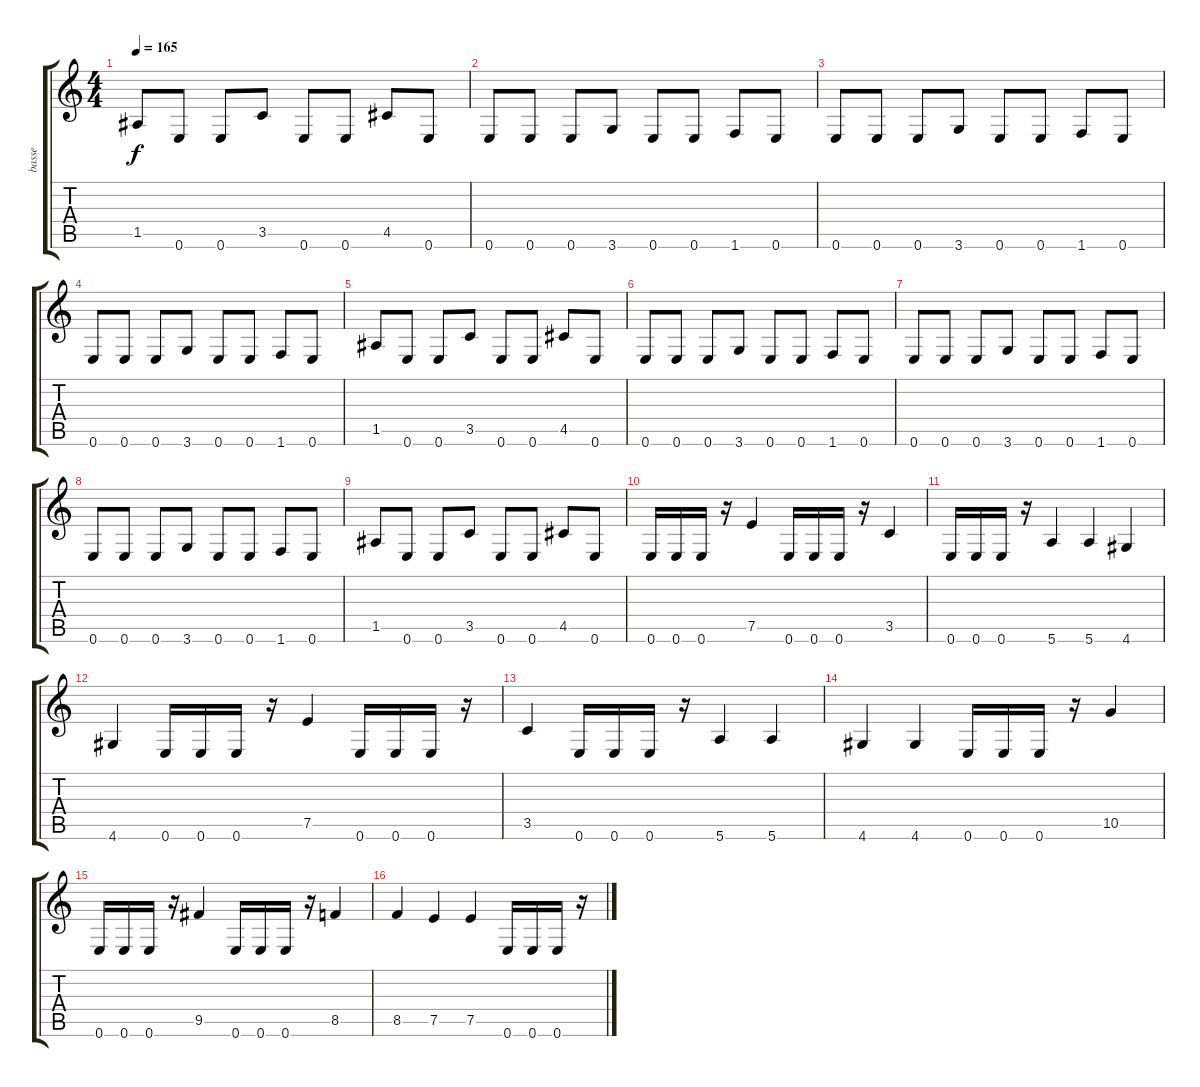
\track ("basse" "basse") {instrument electricbassfinger}
\staff {score tabs}
\tuning (E4 B3 G3 D3 A2 E2) {hide}
\ts (4 4)
\tempo 165
\clef g2
\ks c
1.5.8{dy f} 0.6.8 0.6.8 3.5.8 0.6.8 0.6.8 4.5.8 0.6.8 |
0.6.8 0.6.8 0.6.8 3.6.8 0.6.8 0.6.8 1.6.8 0.6.8 |
0.6.8 0.6.8 0.6.8 3.6.8 0.6.8 0.6.8 1.6.8 0.6.8 |
0.6.8 0.6.8 0.6.8 3.6.8 0.6.8 0.6.8 1.6.8 0.6.8 |
1.5.8 0.6.8 0.6.8 3.5.8 0.6.8 0.6.8 4.5.8 0.6.8 |
0.6.8 0.6.8 0.6.8 3.6.8 0.6.8 0.6.8 1.6.8 0.6.8 |
0.6.8 0.6.8 0.6.8 3.6.8 0.6.8 0.6.8 1.6.8 0.6.8 |
0.6.8 0.6.8 0.6.8 3.6.8 0.6.8 0.6.8 1.6.8 0.6.8 |
1.5.8 0.6.8 0.6.8 3.5.8 0.6.8 0.6.8 4.5.8 0.6.8 |
0.6.16 0.6.16 0.6.16 r.16 7.5.4 0.6.16 0.6.16 0.6.16 r.16 3.5.4 |
0.6.16 0.6.16 0.6.16 r.16 5.6.4 5.6.4 4.6.4 |
4.6.4 0.6.16 0.6.16 0.6.16 r.16 7.5.4 0.6.16 0.6.16 0.6.16 r.16 |
3.5.4 0.6.16 0.6.16 0.6.16 r.16 5.6.4 5.6.4 |
4.6.4 4.6.4 0.6.16 0.6.16 0.6.16 r.16 10.5.4 |
0.6.16 0.6.16 0.6.16 r.16 9.5.4 0.6.16 0.6.16 0.6.16 r.16 8.5.4 |
8.5.4 7.5.4 7.5.4 0.6.16 0.6.16 0.6.16 r.16
